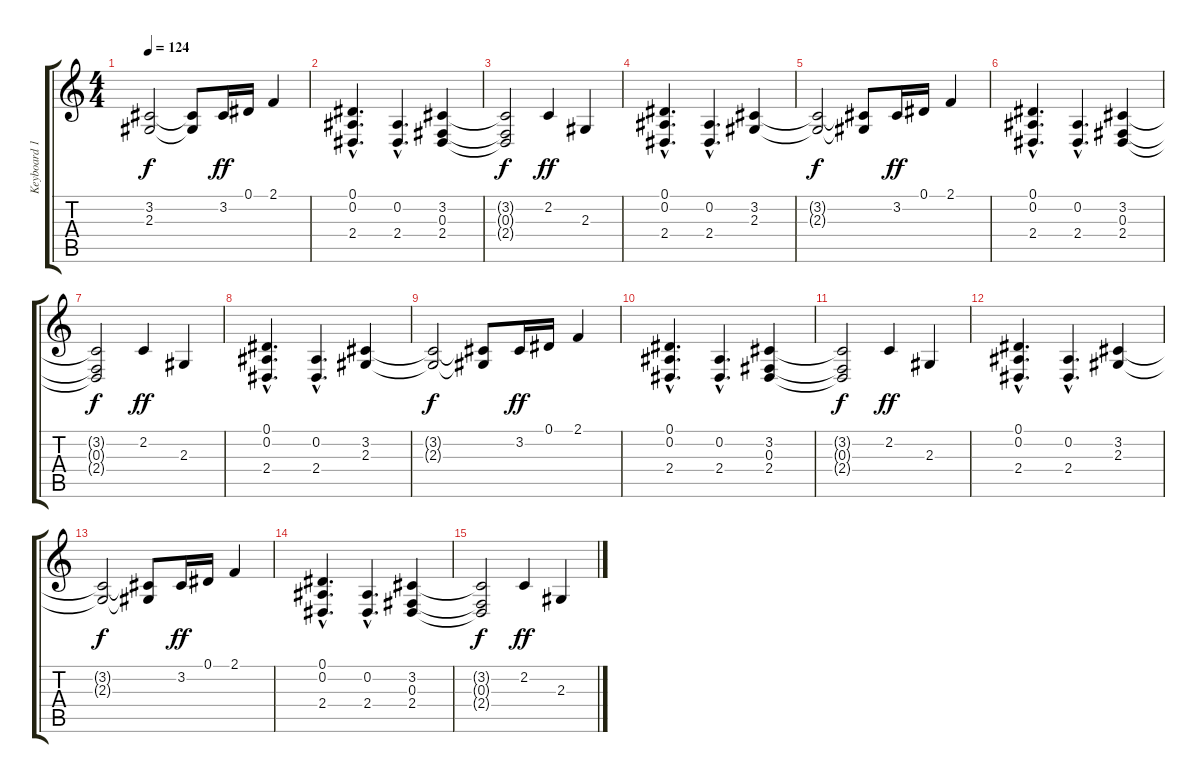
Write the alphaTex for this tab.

\track ("Keyboard 1" "Keyboard 1") {instrument synthstrings1}
\staff {score tabs}
\tuning (Eb4 Bb3 Gb3 Db3 Ab2 Eb2) {hide}
\ts (4 4)
\tempo 124
\clef g2
\ks c
(3.2{t} 2.3{t}).2{dy f} (3.2{t} 2.3{t}).8 3.2.16{dy ff} 0.1.16 2.1.4 |
(0.1{hac} 0.2{hac} 2.4{hac}).4{d} (0.2{hac} 2.4{hac}).4{d} (3.2 0.3 2.4).4 |
(3.2{t} 0.3{t} 2.4{t}).2{dy f} 2.2.4{dy ff} 2.3.4 |
(0.1{hac} 0.2{hac} 2.4{hac}).4{d} (0.2{hac} 2.4{hac}).4{d} (3.2 2.3).4 |
(3.2{t} 2.3{t}).2{dy f} (3.2{t} 2.3{t}).8 3.2.16{dy ff} 0.1.16 2.1.4 |
(0.1{hac} 0.2{hac} 2.4{hac}).4{d} (0.2{hac} 2.4{hac}).4{d} (3.2 0.3 2.4).4 |
(3.2{t} 0.3{t} 2.4{t}).2{dy f} 2.2.4{dy ff} 2.3.4 |
(0.1{hac} 0.2{hac} 2.4{hac}).4{d} (0.2{hac} 2.4{hac}).4{d} (3.2 2.3).4 |
(3.2{t} 2.3{t}).2{dy f} (3.2{t} 2.3{t}).8 3.2.16{dy ff} 0.1.16 2.1.4 |
(0.1{hac} 0.2{hac} 2.4{hac}).4{d} (0.2{hac} 2.4{hac}).4{d} (3.2 0.3 2.4).4 |
(3.2{t} 0.3{t} 2.4{t}).2{dy f} 2.2.4{dy ff} 2.3.4 |
(0.1{hac} 0.2{hac} 2.4{hac}).4{d} (0.2{hac} 2.4{hac}).4{d} (3.2 2.3).4 |
(3.2{t} 2.3{t}).2{dy f} (3.2{t} 2.3{t}).8 3.2.16{dy ff} 0.1.16 2.1.4 |
(0.1{hac} 0.2{hac} 2.4{hac}).4{d} (0.2{hac} 2.4{hac}).4{d} (3.2 0.3 2.4).4 |
(3.2{t} 0.3{t} 2.4{t}).2{dy f} 2.2.4{dy ff} 2.3.4
